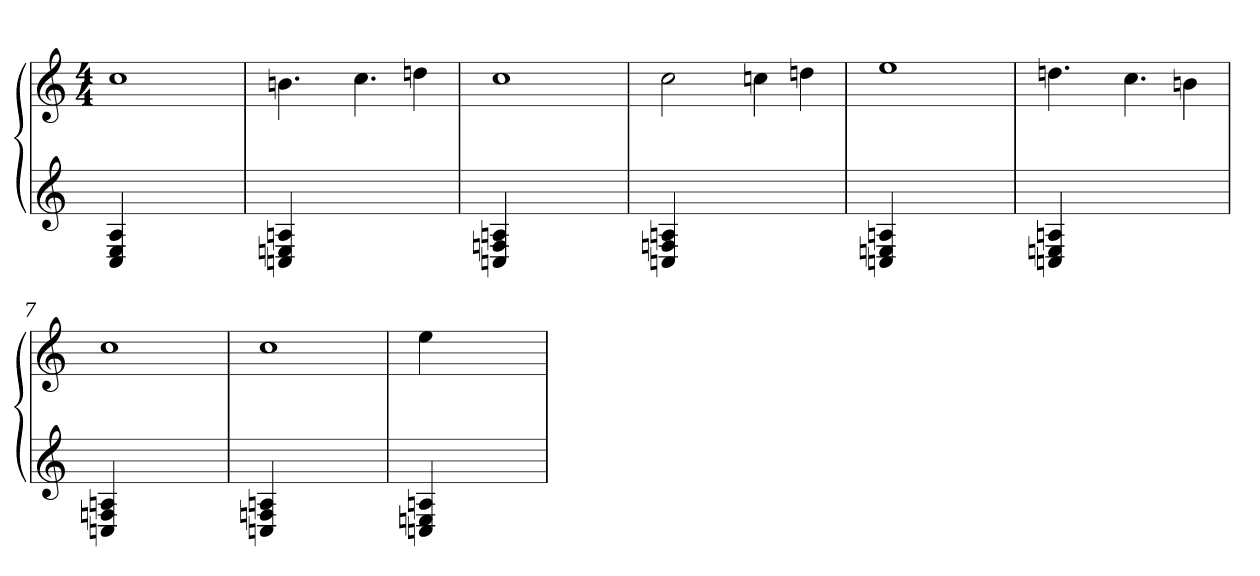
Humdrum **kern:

**kern	**kern
*part2	*part1
*staff2	*staff1
*	*M4/4
=1	=1
4A 4C 4E	1cc
2.ryy	.
=2	=2
4An 4Cn 4En	4.bn
2.ryy	.
.	4.cc
.	4ddn
=3	=3
4Fn 4An 4Cn	1cc
2.ryy	.
=4	=4
4Fn 4An 4Cn	2cc
2.ryy	.
.	4ccn
.	4ddn
=5	=5
4An 4Cn 4En	1ee
2.ryy	.
=6	=6
4An 4Cn 4En	4.ddn
2.ryy	.
.	4.cc
.	4bn
=7	=7
4Fn 4An 4Cn	1cc
2.ryy	.
=8	=8
4Fn 4An 4Cn	1cc
2.ryy	.
=9	=9
4An 4Cn 4En	4ee
2.ryy	2.ryy
=	=
*-	*-
